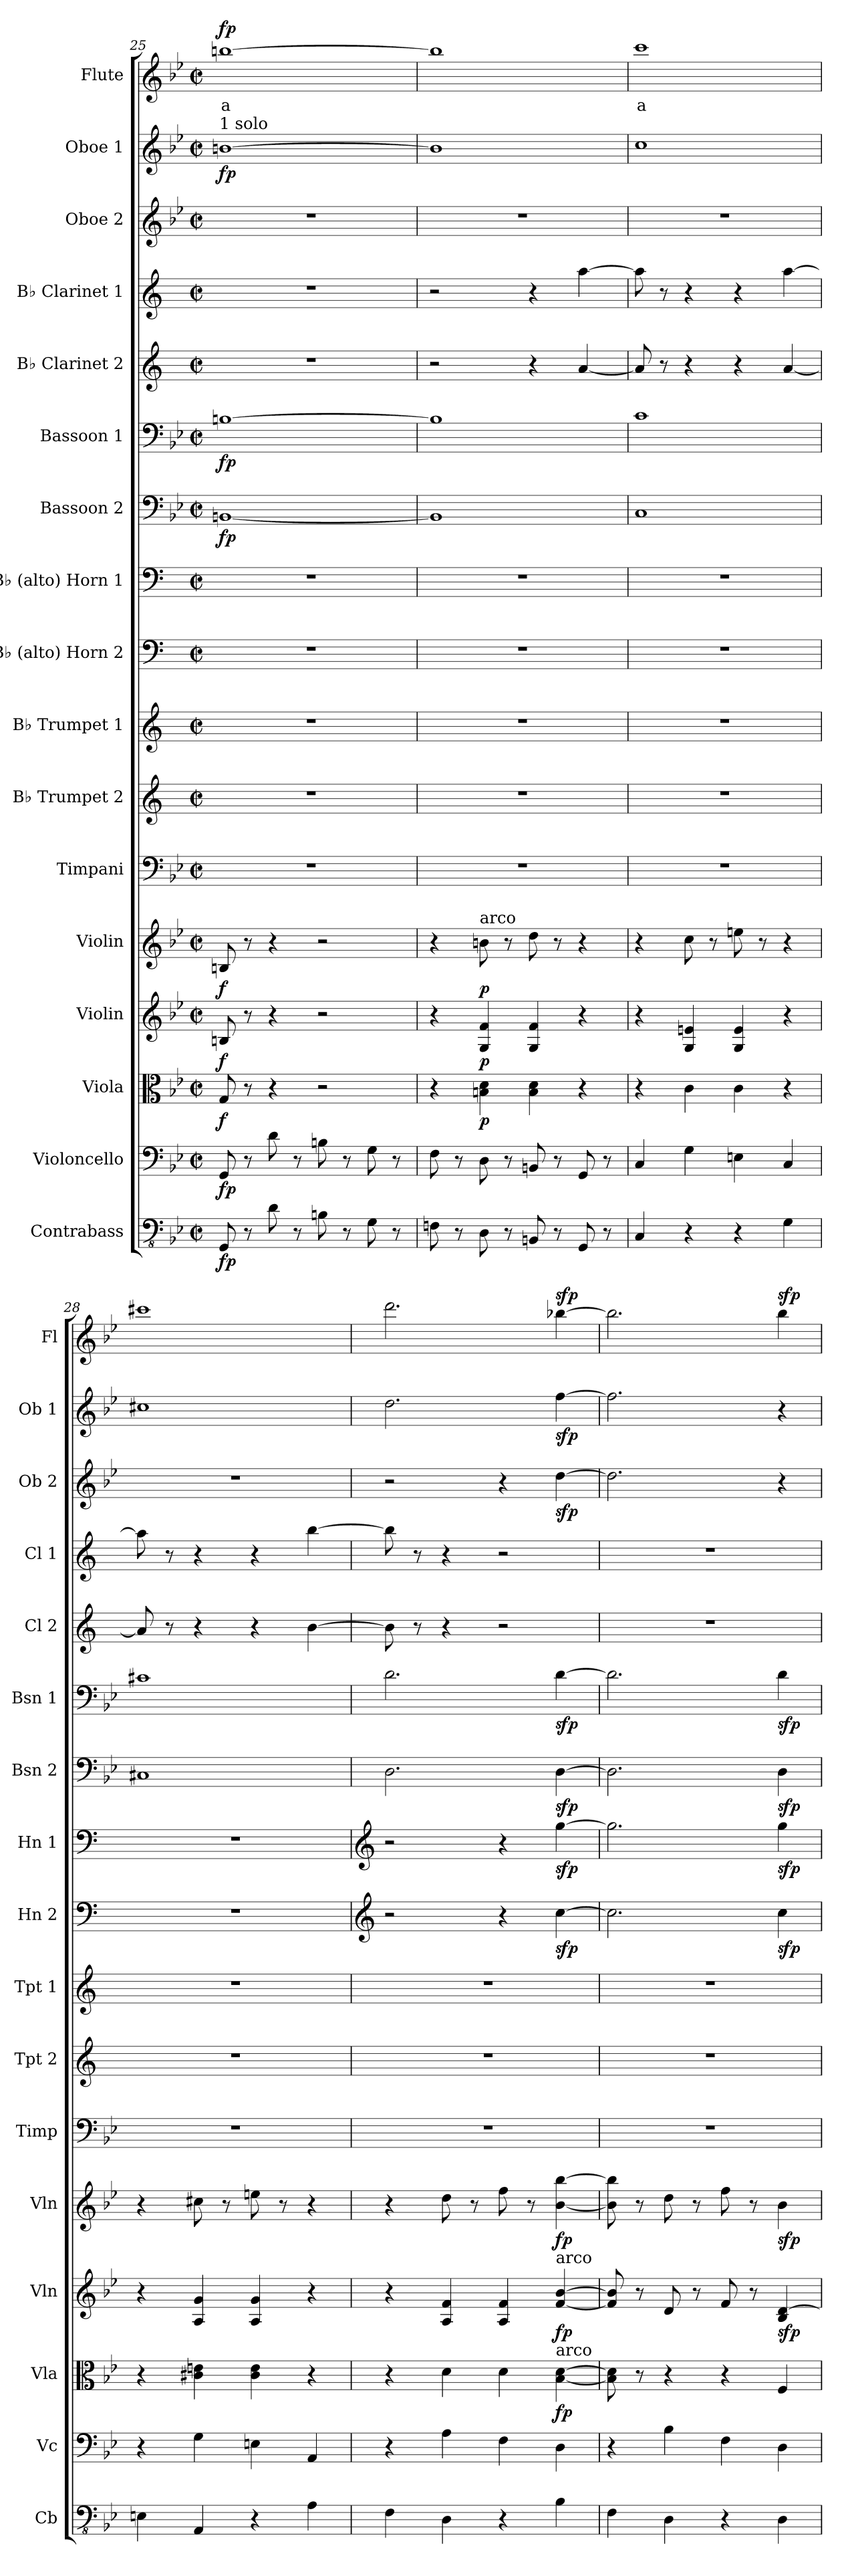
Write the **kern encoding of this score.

**kern	**dynam	**kern	**dynam	**kern	**dynam	**kern	**dynam	**kern	**dynam	**kern	**kern	**kern	**kern	**dynam	**kern	**dynam	**kern	**dynam	**kern	**dynam	**kern	**kern	**kern	**dynam	**kern	**dynam	**kern	**text	**dynam
*part17	*part17	*part16	*part16	*part15	*part15	*part14	*part14	*part13	*part13	*part12	*part11	*part10	*part9	*part9	*part8	*part8	*part7	*part7	*part6	*part6	*part5	*part4	*part3	*part3	*part2	*part2	*part1	*part1	*part1
*staff17	*staff17	*staff16	*staff16	*staff15	*staff15	*staff14	*staff14	*staff13	*staff13	*staff12	*staff11	*staff10	*staff9	*staff9	*staff8	*staff8	*staff7	*staff7	*staff6	*staff6	*staff5	*staff4	*staff3	*staff3	*staff2	*staff2	*staff1	*staff1	*staff1
*I"Contrabass	*	*I"Violoncello	*	*I"Viola	*	*I"Violin	*	*I"Violin	*	*I"Timpani	*I"B♭ Trumpet 2	*I"B♭ Trumpet 1	*I"B♭ (alto) Horn 2	*	*I"B♭ (alto) Horn 1	*	*I"Bassoon 2	*	*I"Bassoon 1	*	*I"B♭ Clarinet 2	*I"B♭ Clarinet 1	*I"Oboe 2	*	*I"Oboe 1	*	*I"Flute	*	*
*I'Cb	*	*I'Vc	*	*I'Vla	*	*I'Vln	*	*I'Vln	*	*I'Timp	*I'Tpt 2	*I'Tpt 1	*I'Hn 2	*	*I'Hn 1	*	*I'Bsn 2	*	*I'Bsn 1	*	*I'Cl 2	*I'Cl 1	*I'Ob 2	*	*I'Ob 1	*	*I'Fl	*	*
*clefFv4	*	*clefF4	*	*clefC3	*	*clefG2	*	*clefG2	*	*clefF4	*clefG2	*clefG2	*clefF4	*	*clefF4	*	*clefF4	*	*clefF4	*	*clefG2	*clefG2	*clefG2	*	*clefG2	*	*clefG2	*	*
*	*	*	*	*	*	*	*	*	*	*	*ITrd1c2	*ITrd1c2	*ITrd1c2	*	*ITrd1c2	*	*	*	*	*	*ITrd1c2	*ITrd1c2	*	*	*	*	*	*	*
*k[b-e-]	*	*k[b-e-]	*	*k[b-e-]	*	*k[b-e-]	*	*k[b-e-]	*	*k[b-e-]	*k[b-e-]	*k[b-e-]	*k[b-e-]	*	*k[b-e-]	*	*k[b-e-]	*	*k[b-e-]	*	*k[b-e-]	*k[b-e-]	*k[b-e-]	*	*k[b-e-]	*	*k[b-e-]	*	*
*M2/2	*	*M2/2	*	*M2/2	*	*M2/2	*	*M2/2	*	*M2/2	*M2/2	*M2/2	*M2/2	*	*M2/2	*	*M2/2	*	*M2/2	*	*M2/2	*M2/2	*M2/2	*	*M2/2	*	*M2/2	*	*
*met(c|)	*	*met(c|)	*	*met(c|)	*	*met(c|)	*	*met(c|)	*	*met(c|)	*met(c|)	*met(c|)	*met(c|)	*	*met(c|)	*	*met(c|)	*	*met(c|)	*	*met(c|)	*met(c|)	*met(c|)	*	*met(c|)	*	*met(c|)	*	*
=25	=25	=25	=25	=25	=25	=25	=25	=25	=25	=25	=25	=25	=25	=25	=25	=25	=25	=25	=25	=25	=25	=25	=25	=25	=25	=25	=25	=25	=25
!	!	!	!	!	!	!	!	!	!	!	!	!	!	!	!	!	!	!	!	!	!	!	!	!	!LO:TX:a:t=1 solo	!	!	!	!
!	!LO:DY:b	!	!LO:DY:b	!	!LO:DY:b	!	!LO:DY:b	!	!LO:DY:b	!	!	!	!	!	!	!	!	!LO:DY:b	!	!LO:DY:b	!	!	!	!	!	!LO:DY:b	!	!LO:LY:b:color=#FF0000	!LO:DY:b
8GGG/	fp	8GG/	fp	8G/	f	8Bn/	f	8Bn/	f	1r	1r	1r	1r	.	1r	.	[1BBn	fp	[1Bn	fp	1r	1r	1r	.	[1bn	fp	[1bbn	a	fp
8r	.	8r	.	8r	.	8r	.	8r	.	.	.	.	.	.	.	.	.	.	.	.	.	.	.	.	.	.	.	.	.
8D\	.	8d\	.	4r	.	4r	.	4r	.	.	.	.	.	.	.	.	.	.	.	.	.	.	.	.	.	.	.	.	.
8r	.	8r	.	.	.	.	.	.	.	.	.	.	.	.	.	.	.	.	.	.	.	.	.	.	.	.	.	.	.
8BBn\	.	8Bn\	.	2r	.	2r	.	2r	.	.	.	.	.	.	.	.	.	.	.	.	.	.	.	.	.	.	.	.	.
8r	.	8r	.	.	.	.	.	.	.	.	.	.	.	.	.	.	.	.	.	.	.	.	.	.	.	.	.	.	.
8GG\	.	8G\	.	.	.	.	.	.	.	.	.	.	.	.	.	.	.	.	.	.	.	.	.	.	.	.	.	.	.
8r	.	8r	.	.	.	.	.	.	.	.	.	.	.	.	.	.	.	.	.	.	.	.	.	.	.	.	.	.	.
=26	=26	=26	=26	=26	=26	=26	=26	=26	=26	=26	=26	=26	=26	=26	=26	=26	=26	=26	=26	=26	=26	=26	=26	=26	=26	=26	=26	=26	=26
8FFn\	.	8F\	.	4r	.	4r	.	4r	.	1r	1r	1r	1r	.	1r	.	1BB]	.	1B]	.	2r	2r	1r	.	1b]	.	1bb]	.	.
8r	.	8r	.	.	.	.	.	.	.	.	.	.	.	.	.	.	.	.	.	.	.	.	.	.	.	.	.	.	.
!	!	!	!	!	!	!	!	!LO:TX:a:t=arco	!	!	!	!	!	!	!	!	!	!	!	!	!	!	!	!	!	!	!	!	!
!	!	!	!	!	!LO:DY:b	!	!LO:DY:b	!	!LO:DY:b	!	!	!	!	!	!	!	!	!	!	!	!	!	!	!	!	!	!	!	!
8DD\	.	8D\	.	4Bn\ 4d\	p	4G/ 4f/	p	8bn\	p	.	.	.	.	.	.	.	.	.	.	.	.	.	.	.	.	.	.	.	.
8r	.	8r	.	.	.	.	.	8r	.	.	.	.	.	.	.	.	.	.	.	.	.	.	.	.	.	.	.	.	.
8BBBn/	.	8BBn/	.	4B\ 4d\	.	4G/ 4f/	.	8dd\	.	.	.	.	.	.	.	.	.	.	.	.	4r	4r	.	.	.	.	.	.	.
8r	.	8r	.	.	.	.	.	8r	.	.	.	.	.	.	.	.	.	.	.	.	.	.	.	.	.	.	.	.	.
8GGG/	.	8GG/	.	4r	.	4r	.	4r	.	.	.	.	.	.	.	.	.	.	.	.	[4g/	[4gg\	.	.	.	.	.	.	.
8r	.	8r	.	.	.	.	.	.	.	.	.	.	.	.	.	.	.	.	.	.	.	.	.	.	.	.	.	.	.
!!LO:PB:g=z
=27	=27	=27	=27	=27	=27	=27	=27	=27	=27	=27	=27	=27	=27	=27	=27	=27	=27	=27	=27	=27	=27	=27	=27	=27	=27	=27	=27	=27	=27
!	!	!	!	!	!	!	!	!	!	!	!	!	!	!	!	!	!	!	!	!	!	!	!	!	!	!	!	!LO:LY:b:color=#FF0000	!
4CC/	.	4C/	.	4r	.	4r	.	4r	.	1r	1r	1r	1r	.	1r	.	1C	.	1c	.	8g/]	8gg\]	1r	.	1cc	.	1ccc	a	.
.	.	.	.	.	.	.	.	.	.	.	.	.	.	.	.	.	.	.	.	.	8r	8r	.	.	.	.	.	.	.
4r	.	4G\	.	4c\	.	4G/ 4en/	.	8cc\	.	.	.	.	.	.	.	.	.	.	.	.	4r	4r	.	.	.	.	.	.	.
.	.	.	.	.	.	.	.	8r	.	.	.	.	.	.	.	.	.	.	.	.	.	.	.	.	.	.	.	.	.
4r	.	4En\	.	4c\	.	4G/ 4e/	.	8een\	.	.	.	.	.	.	.	.	.	.	.	.	4r	4r	.	.	.	.	.	.	.
.	.	.	.	.	.	.	.	8r	.	.	.	.	.	.	.	.	.	.	.	.	.	.	.	.	.	.	.	.	.
4GG\	.	4C/	.	4r	.	4r	.	4r	.	.	.	.	.	.	.	.	.	.	.	.	[4g/	[4gg\	.	.	.	.	.	.	.
=28	=28	=28	=28	=28	=28	=28	=28	=28	=28	=28	=28	=28	=28	=28	=28	=28	=28	=28	=28	=28	=28	=28	=28	=28	=28	=28	=28	=28	=28
4EEn\	.	4r	.	4r	.	4r	.	4r	.	1r	1r	1r	1r	.	1r	.	1C#X	.	1c#X	.	8g/]	8gg\]	1r	.	1cc#X	.	1ccc#X	.	.
.	.	.	.	.	.	.	.	.	.	.	.	.	.	.	.	.	.	.	.	.	8r	8r	.	.	.	.	.	.	.
4AAA/	.	4G\	.	4c#X\ 4en\	.	4A/ 4g/	.	8cc#X\	.	.	.	.	.	.	.	.	.	.	.	.	4r	4r	.	.	.	.	.	.	.
.	.	.	.	.	.	.	.	8r	.	.	.	.	.	.	.	.	.	.	.	.	.	.	.	.	.	.	.	.	.
4r	.	4En\	.	4c#\ 4e\	.	4A/ 4g/	.	8een\	.	.	.	.	.	.	.	.	.	.	.	.	4r	4r	.	.	.	.	.	.	.
.	.	.	.	.	.	.	.	8r	.	.	.	.	.	.	.	.	.	.	.	.	.	.	.	.	.	.	.	.	.
4AA\	.	4AA/	.	4r	.	4r	.	4r	.	.	.	.	.	.	.	.	.	.	.	.	[4a\	[4aa\	.	.	.	.	.	.	.
=29	=29	=29	=29	=29	=29	=29	=29	=29	=29	=29	=29	=29	=29	=29	=29	=29	=29	=29	=29	=29	=29	=29	=29	=29	=29	=29	=29	=29	=29
*	*	*	*	*	*	*	*	*	*	*	*	*	*clefG2	*	*clefG2	*	*	*	*	*	*	*	*	*	*	*	*	*	*
4FF\	.	4r	.	4r	.	4r	.	4r	.	1r	1r	1r	2r	.	2r	.	2.D\	.	2.d\	.	8a\]	8aa\]	2r	.	2.dd\	.	2.ddd\	.	.
.	.	.	.	.	.	.	.	.	.	.	.	.	.	.	.	.	.	.	.	.	8r	8r	.	.	.	.	.	.	.
4DD\	.	4A\	.	4d\	.	4A/ 4f/	.	8dd\	.	.	.	.	.	.	.	.	.	.	.	.	4r	4r	.	.	.	.	.	.	.
.	.	.	.	.	.	.	.	8r	.	.	.	.	.	.	.	.	.	.	.	.	.	.	.	.	.	.	.	.	.
4r	.	4F\	.	4d\	.	4A/ 4f/	.	8ff\	.	.	.	.	4r	.	4r	.	.	.	.	.	2r	2r	4r	.	.	.	.	.	.
.	.	.	.	.	.	.	.	8r	.	.	.	.	.	.	.	.	.	.	.	.	.	.	.	.	.	.	.	.	.
!	!	!	!	!	!	!LO:TX:a:t=arco	!	!	!	!	!	!	!	!	!	!	!	!	!	!	!	!	!	!	!	!	!	!	!
!	!	!	!	!LO:TX:a:t=arco	!	!	!	!	!	!	!	!	!	!	!	!	!	!	!	!	!	!	!	!	!	!	!	!	!
!	!	!	!	!	!LO:DY:b	!	!LO:DY:b	!	!LO:DY:b	!	!	!	!	!LO:DY:b	!	!LO:DY:b	!	!LO:DY:b	!	!LO:DY:b	!	!	!	!LO:DY:b	!	!LO:DY:b	!	!	!LO:DY:b
4BB-\	.	4D\	.	[4B-\ [4d\	fp	[4f/ [4b-/	fp	[4b-\ [4bb-\	fp	.	.	.	[4b-\	sfp	[4ff\	sfp	[4D\	sfp	[4d\	sfp	.	.	[4dd\	sfp	[4ff\	sfp	[4bb-X\	.	sfp
=30	=30	=30	=30	=30	=30	=30	=30	=30	=30	=30	=30	=30	=30	=30	=30	=30	=30	=30	=30	=30	=30	=30	=30	=30	=30	=30	=30	=30	=30
4FF\	.	4r	.	8B-\] 8d\]	.	8f/] 8b-/]	.	8b-\] 8bb-\]	.	1r	1r	1r	2.b-\]	.	2.ff\]	.	2.D\]	.	2.d\]	.	1r	1r	2.dd\]	.	2.ff\]	.	2.bb-\]	.	.
.	.	.	.	8r	.	8r	.	8r	.	.	.	.	.	.	.	.	.	.	.	.	.	.	.	.	.	.	.	.	.
4DD\	.	4B-\	.	4r	.	8d/	.	8dd\	.	.	.	.	.	.	.	.	.	.	.	.	.	.	.	.	.	.	.	.	.
.	.	.	.	.	.	8r	.	8r	.	.	.	.	.	.	.	.	.	.	.	.	.	.	.	.	.	.	.	.	.
4r	.	4F\	.	4r	.	8f/	.	8ff\	.	.	.	.	.	.	.	.	.	.	.	.	.	.	.	.	.	.	.	.	.
.	.	.	.	.	.	8r	.	8r	.	.	.	.	.	.	.	.	.	.	.	.	.	.	.	.	.	.	.	.	.
!	!	!	!	!	!	!	!LO:DY:b	!	!LO:DY:b	!	!	!	!	!LO:DY:b	!	!LO:DY:b	!	!LO:DY:b	!	!LO:DY:b	!	!	!	!	!	!	!	!	!LO:DY:b
4DD\	.	4D\	.	4F/	.	4B-/ [4d/	sfp	4b-\	sfp	.	.	.	4b-\	sfp	4ff\	sfp	4D\	sfp	4d\	sfp	.	.	4r	.	4r	.	4bb-\	.	sfp
=	=	=	=	=	=	=	=	=	=	=	=	=	=	=	=	=	=	=	=	=	=	=	=	=	=	=	=	=	=
*-	*-	*-	*-	*-	*-	*-	*-	*-	*-	*-	*-	*-	*-	*-	*-	*-	*-	*-	*-	*-	*-	*-	*-	*-	*-	*-	*-	*-	*-
